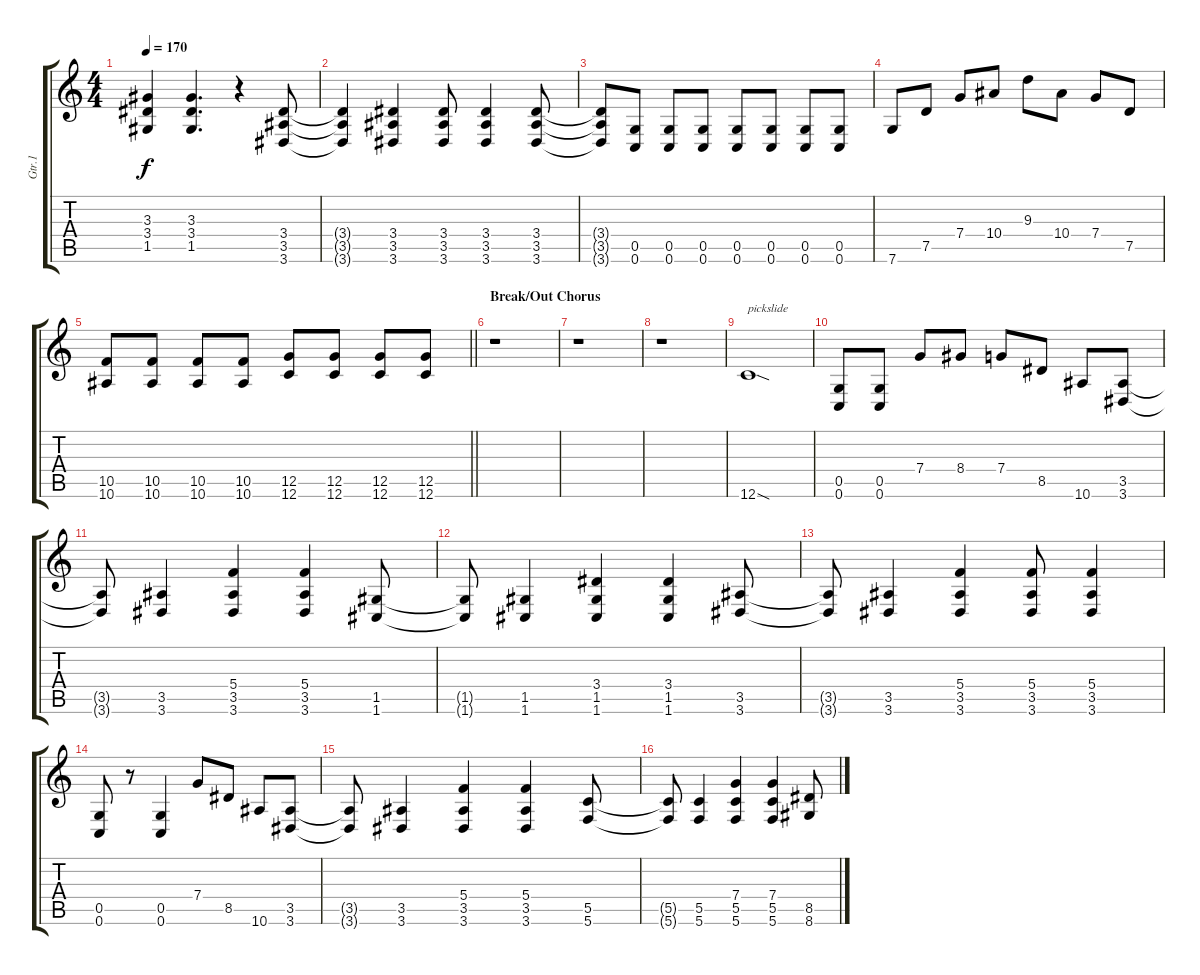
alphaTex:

\track ("Gtr.1" "Gtr.1") {instrument distortionguitar}
\staff {score tabs}
\tuning (D4 A3 F3 C3 G2 C2) {hide}
\ts (4 4)
\tempo 170
\clef g2
\ks c
(3.3{t} 3.4{t} 1.5{t}).4{dy f} (3.3 3.4 1.5).4{d} r.4 (3.4 3.5 3.6).8 |
(3.4{t} 3.5{t} 3.6{t}).4 (3.4 3.5 3.6).4 (3.4 3.5 3.6).8 (3.4 3.5 3.6).4 (3.4 3.5 3.6).8 |
(3.4{t} 3.5{t} 3.6{t}).8 (0.5 0.6).8 (0.5 0.6).8 (0.5 0.6).8 (0.5 0.6).8 (0.5 0.6).8 (0.5 0.6).8 (0.5 0.6).8 |
7.6.8 7.5.8 7.4.8 10.4.8 9.3.8 10.4.8 7.4.8 7.5.8 |
\barLineRight lightlight
(10.5 10.6).8 (10.5 10.6).8 (10.5 10.6).8 (10.5 10.6).8 (12.5 12.6).8 (12.5 12.6).8 (12.5 12.6).8 (12.5 12.6).8 |
\section ("" "Break/Out Chorus")
r.1 |
r.1 |
r.1 |
12.6{sod}.1{txt "pickslide"} |
(0.5 0.6).8 (0.5 0.6).8 7.4.8 8.4.8 7.4.8 8.5.8 10.6.8 (3.5 3.6).8 |
(3.5{t} 3.6{t}).8 (3.5 3.6).4 (5.4 3.5 3.6).4 (5.4 3.5 3.6).4 (1.5 1.6).8 |
(1.5{t} 1.6{t}).8 (1.5 1.6).4 (3.4 1.5 1.6).4 (3.4 1.5 1.6).4 (3.5 3.6).8 |
(3.5{t} 3.6{t}).8 (3.5 3.6).4 (5.4 3.5 3.6).4 (5.4 3.5 3.6).8 (5.4 3.5 3.6).4 |
(0.5 0.6).8 r.8 (0.5 0.6).4 7.4.8 8.5.8 10.6.8 (3.5 3.6).8 |
(3.5{t} 3.6{t}).8 (3.5 3.6).4 (5.4 3.5 3.6).4 (5.4 3.5 3.6).4 (5.5 5.6).8 |
(5.5{t} 5.6{t}).8 (5.5 5.6).4 (7.4 5.5 5.6).4 (7.4 5.5 5.6).4 (8.5 8.6).8
